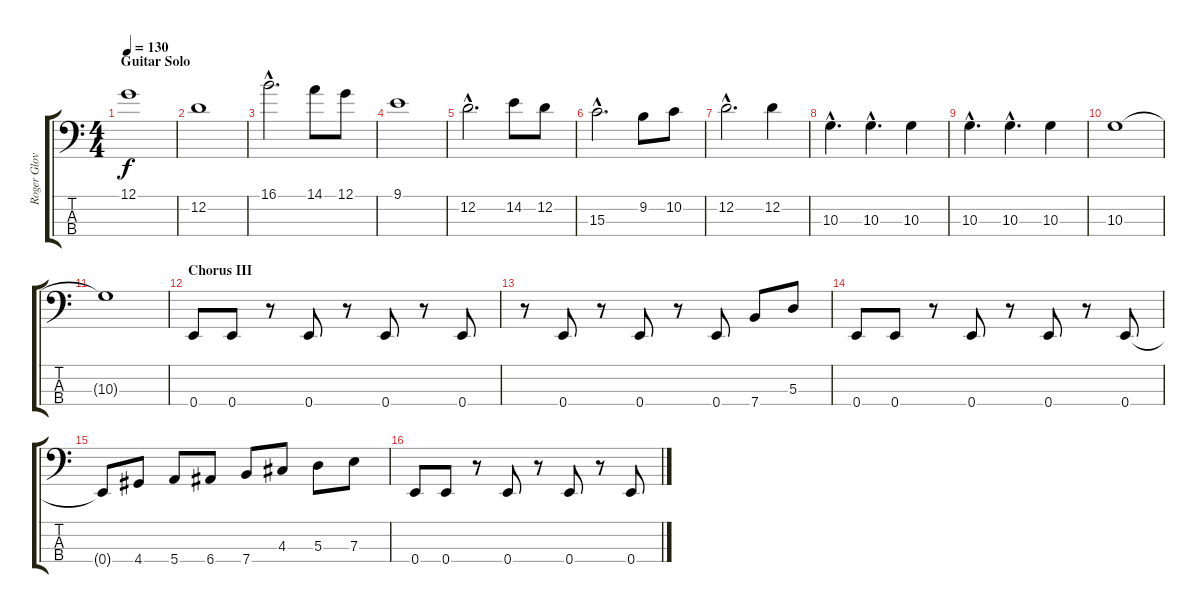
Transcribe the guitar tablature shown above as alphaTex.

\track ("Roger Glover - Bass" "Roger Glov") {instrument electricbasspick}
\staff {score tabs}
\tuning (G2 D2 A1 E1) {hide}
\ts (4 4)
\section ("" "Guitar Solo")
\tempo 130
\clef f4
\ks c
12.1.1{dy f} |
12.2.1 |
16.1{hac}.2{d} 14.1.8 12.1.8 |
9.1.1 |
12.2{hac}.2{d} 14.2.8 12.2.8 |
15.3{hac}.2{d} 9.2.8 10.2.8 |
12.2{hac}.2{d} 12.2.4 |
10.3{hac}.4{d} 10.3{hac}.4{d} 10.3.4 |
10.3{hac}.4{d} 10.3{hac}.4{d} 10.3.4 |
10.3.1 |
10.3{t}.1 |
\section ("" "Chorus III")
0.4.8 0.4.8 r.8 0.4.8 r.8 0.4.8 r.8 0.4.8 |
r.8 0.4.8 r.8 0.4.8 r.8 0.4.8 7.4.8 5.3.8 |
0.4.8 0.4.8 r.8 0.4.8 r.8 0.4.8 r.8 0.4.8 |
0.4{t}.8 4.4.8 5.4.8 6.4.8 7.4.8 4.3.8 5.3.8 7.3.8 |
0.4.8 0.4.8 r.8 0.4.8 r.8 0.4.8 r.8 0.4.8
